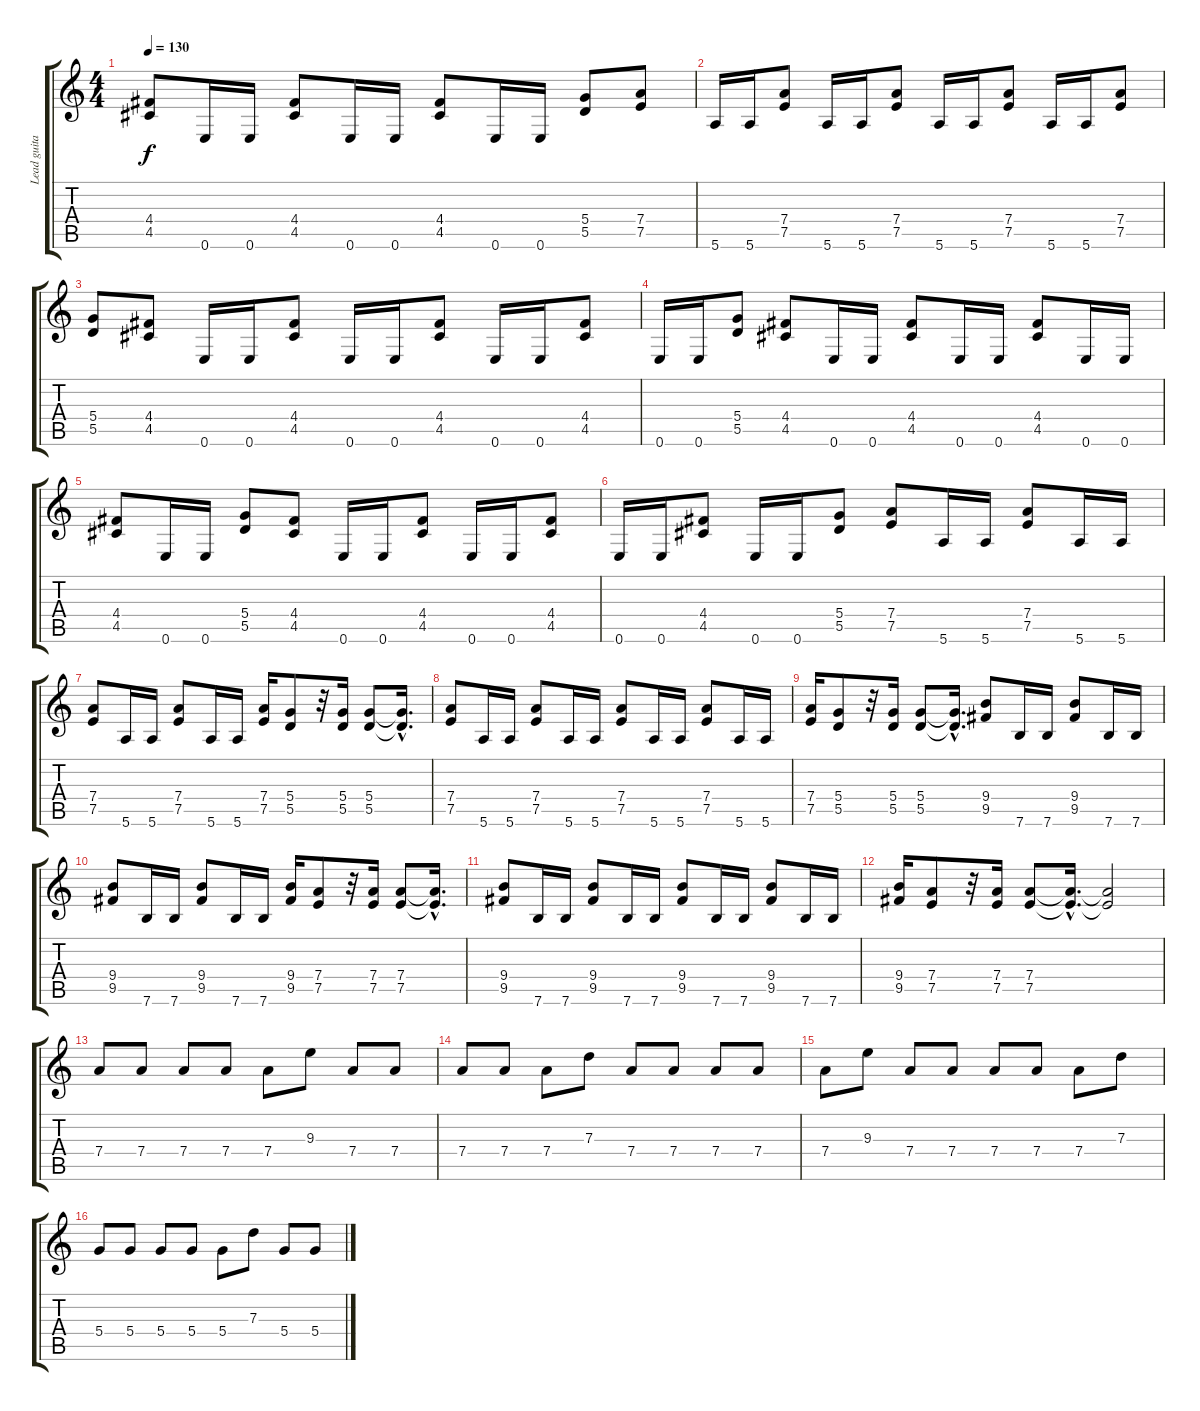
\track ("Lead guitar" "Lead guita") {instrument overdrivenguitar}
\staff {score tabs}
\tuning (E4 B3 G3 D3 A2 E2) {hide}
\ts (4 4)
\tempo 130
\clef g2
\ks c
(4.4 4.5).8{dy f} 0.6.16 0.6.16 (4.4 4.5).8 0.6.16 0.6.16 (4.4 4.5).8 0.6.16 0.6.16 (5.4 5.5).8 (7.4 7.5).8 |
5.6.16 5.6.16 (7.4 7.5).8 5.6.16 5.6.16 (7.4 7.5).8 5.6.16 5.6.16 (7.4 7.5).8 5.6.16 5.6.16 (7.4 7.5).8 |
(5.4 5.5).8 (4.4 4.5).8 0.6.16 0.6.16 (4.4 4.5).8 0.6.16 0.6.16 (4.4 4.5).8 0.6.16 0.6.16 (4.4 4.5).8 |
0.6.16 0.6.16 (5.4 5.5).8 (4.4 4.5).8 0.6.16 0.6.16 (4.4 4.5).8 0.6.16 0.6.16 (4.4 4.5).8 0.6.16 0.6.16 |
(4.4 4.5).8 0.6.16 0.6.16 (5.4 5.5).8 (4.4 4.5).8 0.6.16 0.6.16 (4.4 4.5).8 0.6.16 0.6.16 (4.4 4.5).8 |
0.6.16 0.6.16 (4.4 4.5).8 0.6.16 0.6.16 (5.4 5.5).8 (7.4 7.5).8 5.6.16 5.6.16 (7.4 7.5).8 5.6.16 5.6.16 |
(7.4 7.5).8 5.6.16 5.6.16 (7.4 7.5).8 5.6.16 5.6.16 (7.4 7.5).16 (5.4 5.5).8 r.32 (5.4 5.5).16 (5.4 5.5).8 (5.4{hac t} 5.5{hac t}).16{d} |
(7.4 7.5).8 5.6.16 5.6.16 (7.4 7.5).8 5.6.16 5.6.16 (7.4 7.5).8 5.6.16 5.6.16 (7.4 7.5).8 5.6.16 5.6.16 |
(7.4 7.5).16 (5.4 5.5).8 r.32 (5.4 5.5).16 (5.4 5.5).8 (5.4{hac t} 5.5{hac t}).16{d} (9.4 9.5).8 7.6.16 7.6.16 (9.4 9.5).8 7.6.16 7.6.16 |
(9.4 9.5).8 7.6.16 7.6.16 (9.4 9.5).8 7.6.16 7.6.16 (9.4 9.5).16 (7.4 7.5).8 r.32 (7.4 7.5).16 (7.4 7.5).8 (7.4{hac t} 7.5{hac t}).16{d} |
(9.4 9.5).8 7.6.16 7.6.16 (9.4 9.5).8 7.6.16 7.6.16 (9.4 9.5).8 7.6.16 7.6.16 (9.4 9.5).8 7.6.16 7.6.16 |
(9.4 9.5).16 (7.4 7.5).8 r.32 (7.4 7.5).16 (7.4 7.5).8 (7.4{hac t} 7.5{hac t}).16{d} (7.4{t} 7.5{t}).2 |
7.4.8 7.4.8 7.4.8 7.4.8 7.4.8 9.3.8 7.4.8 7.4.8 |
7.4.8 7.4.8 7.4.8 7.3.8 7.4.8 7.4.8 7.4.8 7.4.8 |
7.4.8 9.3.8 7.4.8 7.4.8 7.4.8 7.4.8 7.4.8 7.3.8 |
5.4.8 5.4.8 5.4.8 5.4.8 5.4.8 7.3.8 5.4.8 5.4.8
